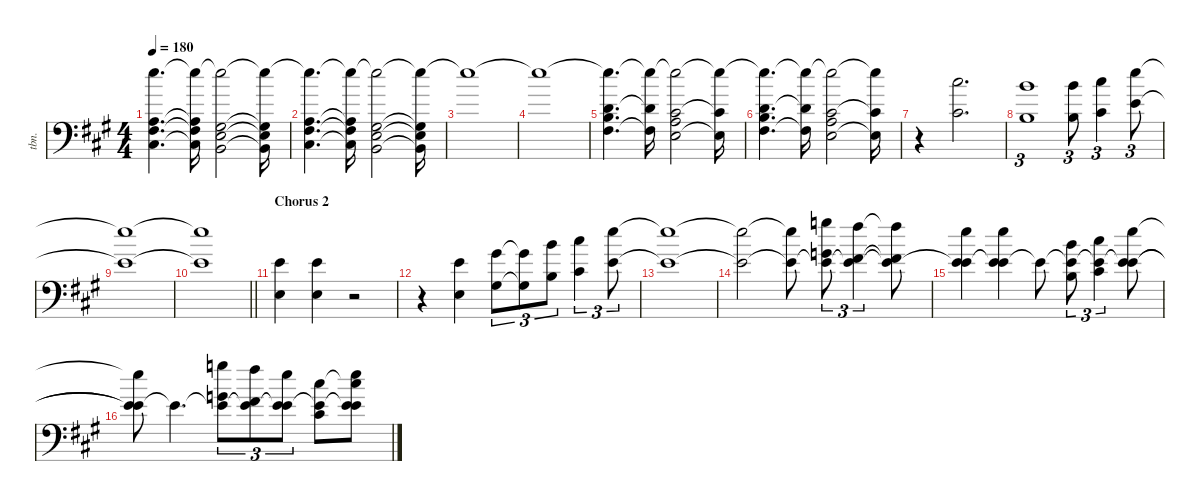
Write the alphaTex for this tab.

\defaultSystemsLayout 4
\hideDynamics
\bracketExtendMode nobrackets
\otherSystemsTrackNameOrientation horizontal
\track ("Trombone" "tbn.") {instrument trombone}
\staff {score}
\tuning (E4 B3 G3 D3 A2 E2)
\ts (4 4)
\tempo 180
\clef f4
\ks a
(2.3{acc forcenatural} 4.4{acc #} 4.5{acc #} 12.1{t acc forcenatural}).4{d dy mf beam Down} (2.3{t acc forcenatural} 4.4{t acc #} 4.5{t acc #} 12.1{t acc forcenatural}).16{dy f beam Down} (1.3{acc #} 2.4{acc forcenatural} 2.5{acc forcenatural} 12.1{t acc forcenatural}).2{dy mf beam Down} (1.3{t acc #} 2.4{t acc forcenatural} 2.5{t acc forcenatural} 12.1{t acc forcenatural}).16{dy f beam Down} |
(2.3{acc forcenatural} 4.4{acc #} 4.5{acc #} 12.1{t acc forcenatural}).4{d dy mf beam Down} (2.3{t acc forcenatural} 4.4{t acc #} 4.5{t acc #} 12.1{t acc forcenatural}).16{dy f beam Down} (1.3{acc #} 2.4{acc forcenatural} 2.5{acc forcenatural} 12.1{t acc forcenatural}).2{dy mf beam Down} (1.3{t acc #} 2.4{t acc forcenatural} 2.5{t acc forcenatural} 12.1{t acc forcenatural}).16{dy f beam Down} |
12.1{t acc forcenatural}.1{dy mf beam Down} |
12.1{t acc forcenatural}.1{beam Down} |
(3.2{acc forcenatural} 4.3{acc forcenatural} 4.4{acc #} 12.1{t acc forcenatural}).4{d beam Down} (12.1{t acc forcenatural} 3.2{t acc forcenatural} 4.4{t acc #}).16{dy f beam Down} (2.2{acc #} 2.3{acc forcenatural} 2.4{acc forcenatural} 12.1{t acc forcenatural}).2{dy mf beam Down} (12.1{t acc forcenatural} 2.2{t acc #} 2.4{t acc forcenatural}).16{dy f beam Down} |
(3.2{acc forcenatural} 4.3{acc forcenatural} 4.4{acc #} 12.1{t acc forcenatural}).4{d dy mf beam Down} (12.1{t acc forcenatural} 3.2{t acc forcenatural} 4.4{t acc #}).16{dy f beam Down} (2.2{acc #} 2.3{acc forcenatural} 2.4{acc forcenatural} 12.1{t acc forcenatural}).2{dy mf beam Down} (12.1{t acc forcenatural} 2.2{t acc #} 2.4{t acc forcenatural}).16{dy f beam Down} |
r.4{beam Down} (9.1{acc #} 6.3{acc #}).2{d beam Down} |
(7.1{acc forcenatural} 0.2{acc forcenatural}).1{tu (3 2) beam Down} (7.1{acc forcenatural} 0.2{acc forcenatural}).8{tu (3 2) beam Down} (9.1{acc #} 11.4{acc #}).4{tu (3 2) beam Down} (12.1{acc forcenatural} 14.4{acc forcenatural}).8{tu (3 2) beam Down} |
(12.1{t acc forcenatural} 14.4{t acc forcenatural}).1{beam Down} |
\barLineRight lightlight
(12.1{t acc forcenatural} 14.4{t acc forcenatural}).1{beam Down} |
\section ("" "Chorus 2")
(0.1{acc forcenatural} 2.4{acc forcenatural}).4{beam Down} (0.1{acc forcenatural} 2.4{acc forcenatural}).4{beam Down} r.2{beam Down} |
r.4{beam Down} (0.1{acc forcenatural} 2.4{acc forcenatural}).4{beam Down} (4.1{acc #} 6.4{acc #}).8{tu (3 2) beam Down} (4.1{t acc #} 6.4{t acc #}).8{tu (3 2) beam Down} (7.1{acc forcenatural} 0.2{acc forcenatural}).8{tu (3 2) beam Down} (9.1{acc #} 11.4{acc #}).4{tu (3 2) beam Down} (12.1{acc forcenatural} 9.3{acc forcenatural}).8{tu (3 2) beam Down} |
(12.1{t acc forcenatural} 9.3{t acc forcenatural}).1{beam Down} |
(12.1{t acc forcenatural} 9.3{t acc forcenatural}).2{beam Down} (12.1{t acc forcenatural} 9.3{t acc forcenatural}).8{beam Down} (15.1{acc forcenatural} 17.4{acc forcenatural} 9.3{t acc forcenatural}).8{tu (3 2) beam Down} (14.1{acc #} 16.4{acc #} 9.3{t acc forcenatural}).4{tu (3 2) beam Down} (14.1{t acc #} 16.4{t acc #} 9.3{t acc forcenatural}).8{beam Down} |
(12.1{acc forcenatural} 14.4{acc forcenatural} 9.3{t acc forcenatural}).4{beam Down} (12.1{acc forcenatural} 14.4{acc forcenatural} 9.3{t acc forcenatural}).4{beam Down} 9.3{t acc forcenatural}.8{dy mf beam Down} (12.2{acc forcenatural} 14.5{acc forcenatural} 9.3{t acc forcenatural}).8{tu (3 2) dy f beam Down} (9.1{acc #} 11.4{acc #} 9.3{t acc forcenatural}).4{tu (3 2) beam Down} (12.1{acc forcenatural} 14.4{acc forcenatural} 9.3{t acc forcenatural}).8{beam Down} |
(12.1{t acc forcenatural} 14.4{t acc forcenatural} 9.3{t acc forcenatural}).8{beam Down} 9.3{t acc forcenatural}.4{d dy mf beam Down} (15.1{acc forcenatural} 17.4{acc forcenatural} 9.3{t acc forcenatural}).8{tu (3 2) dy f beam Down} (14.1{acc #} 16.4{acc #} 9.3{t acc forcenatural}).8{tu (3 2) beam Down} (12.1{acc forcenatural} 14.4{acc forcenatural} 9.3{t acc forcenatural}).8{tu (3 2) beam Down} (14.2{acc #} 16.5{acc #} 9.3{t acc forcenatural}).8{beam Down} (12.1{acc forcenatural} 14.4{acc forcenatural} 9.3{t acc forcenatural} 14.2{t acc #}).8{beam Down}
